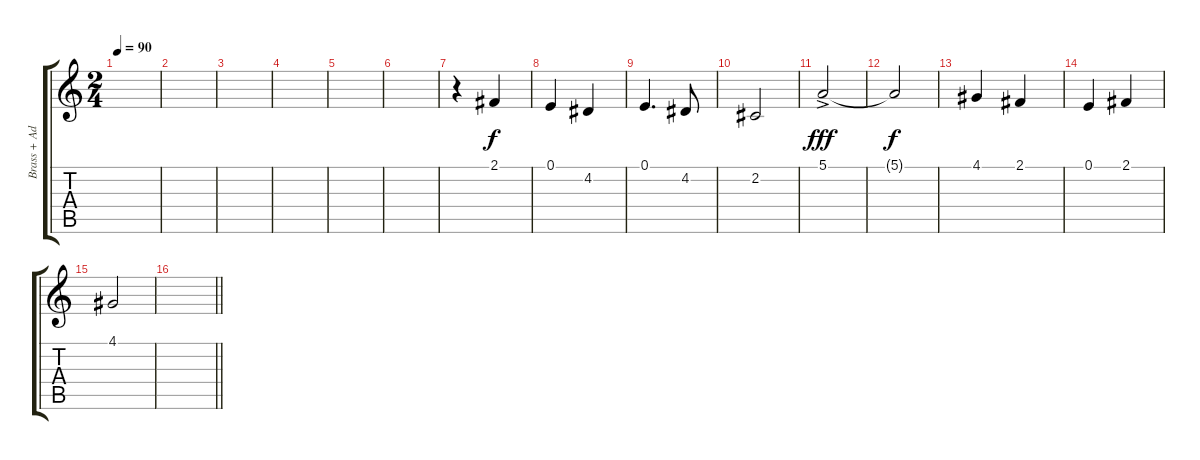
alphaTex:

\track ("Brass + Addition instruments" "Brass + Ad") {instrument brasssection}
\staff {score tabs}
\tuning (E4 B3 G3 D3 A2 E2) {hide}
\ts (2 4)
\tempo 90
\clef g2
\ks c
|
|
|
|
|
|
r.4{volume 14 instrument trumpet} 2.1.4 |
0.1.4 4.2.4 |
0.1.4{d} 4.2.8 |
2.2.2 |
5.1{ac}.2{dy fff} |
5.1{t}.2{dy f} |
4.1.4{volume 16 instrument brasssection} 2.1.4 |
0.1.4 2.1.4 |
4.1.2 |
\barLineRight lightlight
